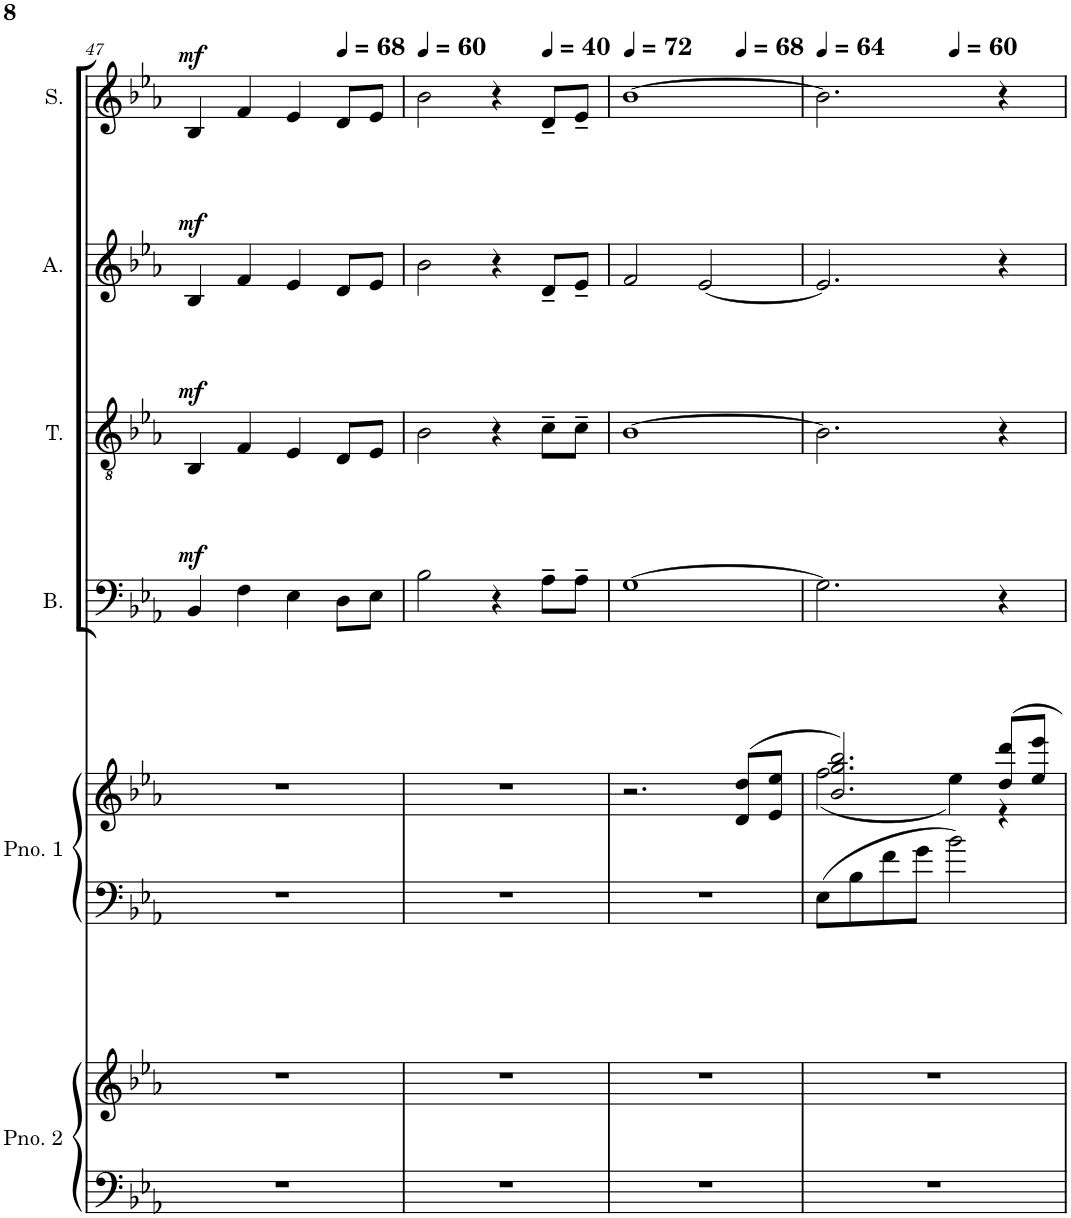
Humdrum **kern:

**kern	**kern	**kern	**kern	**kern	**dynam	**kern	**dynam	**kern	**dynam	**kern	**dynam
*part6	*part6	*part5	*part5	*part4	*part4	*part3	*part3	*part2	*part2	*part1	*part1
*staff8	*staff7	*staff6	*staff5	*staff4	*staff4	*staff3	*staff3	*staff2	*staff2	*staff1	*staff1
*I"Piano 2	*	*I"Piano 1	*	*I"Bass	*	*I"Tenor	*	*I"Alto	*	*I"Soprano	*
*I'Pno. 2	*	*I'Pno. 1	*	*I'B.	*	*I'T.	*	*I'A.	*	*I'S.	*
!!LO:PB:g=z
*clefF4	*clefG2	*clefF4	*clefG2	*clefF4	*	*clefGv2	*	*clefG2	*	*clefG2	*
*k[b-e-a-]	*k[b-e-a-]	*k[b-e-a-]	*k[b-e-a-]	*k[b-e-a-]	*	*k[b-e-a-]	*	*k[b-e-a-]	*	*k[b-e-a-]	*
*M4/4	*M4/4	*M4/4	*M4/4	*M4/4	*	*M4/4	*	*M4/4	*	*M4/4	*
=47	=47	=47	=47	=47	=47	=47	=47	=47	=47	=47	=47
!	!	!	!	!	!LO:DY:a	!	!LO:DY:a	!	!LO:DY:a	!	!LO:DY:a
1r	1r	1r	1r	4BB-/	mf	4BB-/	mf	4B-/	mf	4B-/	mf
.	.	.	.	4F\	.	4F/	.	4f/	.	4f/	.
.	.	.	.	4E-\	.	4E-/	.	4e-/	.	4e-/	.
*	*	*	*	*	*	*	*	*	*	*MM68	*
.	.	.	.	8D\L	.	8D/L	.	8d/L	.	8d/L	.
.	.	.	.	8E-\J	.	8E-/J	.	8e-/J	.	8e-/J	.
=48	=48	=48	=48	=48	=48	=48	=48	=48	=48	=48	=48
*	*	*	*	*	*	*	*	*	*	*MM60	*
1r	1r	1r	1r	2B-\	.	2B-\	.	2b-\	.	2b-\	.
.	.	.	.	4r	.	4r	.	4r	.	4r	.
*	*	*	*	*	*	*	*	*	*	*MM40	*
.	.	.	.	8A-~\L	.	8c~\L	.	8d~/L	.	8d~/L	.
.	.	.	.	8A-~\J	.	8c~\J	.	8e-~/J	.	8e-~/J	.
=49	=49	=49	=49	=49	=49	=49	=49	=49	=49	=49	=49
*	*	*	*	*	*	*	*	*	*	*MM72	*
*	*	*	*	*	*	*	*	*	*	*^	*
1r	1r	1r	2.r	[1G	.	[1B-	.	2f/	.	[1b-	2.ryy	.
.	.	.	.	.	.	.	.	[2e-/	.	.	.	.
*	*	*	*	*	*	*	*	*	*	*MM68	*	*
.	.	.	(8d/ 8dd/L	.	.	.	.	.	.	.	4ryy	.
.	.	.	8e-/ 8ee-/J	.	.	.	.	.	.	.	.	.
=50	=50	=50	=50	=50	=50	=50	=50	=50	=50	=50	=50	=50
*	*	*	*	*	*	*	*	*	*	*MM64	*	*
*	*	*	*^	*	*	*	*	*	*	*	*	*
1r	1r	8E-\L	2.b-/ 2.gg/ 2.bb-/)	(2ff\	2.G\]	.	2.B-\]	.	2.e-/]	.	2.b-\]	2ryy	.
.	.	8B-\	.	.	.	.	.	.	.	.	.	.	.
.	.	8f\	.	.	.	.	.	.	.	.	.	.	.
.	.	8g\J	.	.	.	.	.	.	.	.	.	.	.
*	*	*	*	*	*	*	*	*	*	*	*MM60	*	*
.	.	2b-\	.	4ee-\)	.	.	.	.	.	.	.	2ryy	.
.	.	.	8dd/ 8ddd/L	4r	4r	.	4r	.	4r	.	4r	.	.
.	.	.	8ee-/ 8eee-/J	.	.	.	.	.	.	.	.	.	.
*	*	*	*v	*v	*	*	*	*	*	*	*v	*v	*
=	=	=	=	=	=	=	=	=	=	=	=
*-	*-	*-	*-	*-	*-	*-	*-	*-	*-	*-	*-
